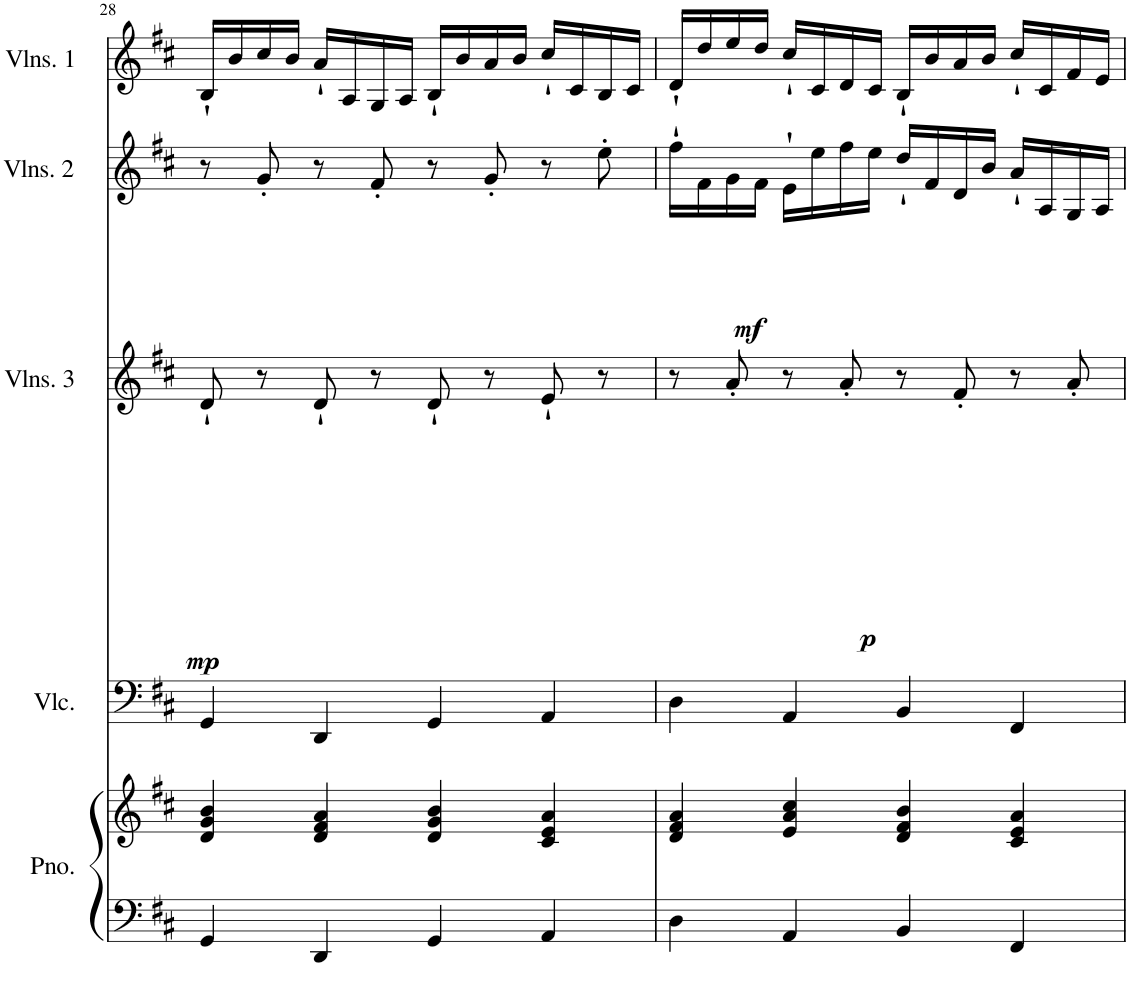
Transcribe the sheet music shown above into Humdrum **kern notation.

**kern	**kern	**kern	**kern	**dynam	**kern	**dynam	**kern
*part5	*part5	*part4	*part3	*part3	*part2	*part2	*part1
*staff6	*staff5	*staff4	*staff3	*staff3	*staff2	*staff2	*staff1
*I"Piano	*	*I"Violoncello	*I"Violins 3	*	*I"Violins 2	*	*I"Violins 1
*I'Pno.	*	*I'Vlc.	*I'Vlns. 3	*	*I'Vlns. 2	*	*I'Vlns. 1
!!LO:PB:g=z
*clefF4	*clefG2	*clefF4	*clefG2	*	*clefG2	*	*clefG2
*k[f#c#]	*k[f#c#]	*k[f#c#]	*k[f#c#]	*	*k[f#c#]	*	*k[f#c#]
*M4/4	*M4/4	*M4/4	*M4/4	*	*M4/4	*	*M4/4
=28	=28	=28	=28	=28	=28	=28	=28
!	!	!	!	!LO:DY:b	!	!	!
4GG/	4d/ 4g/ 4b/	4GG/	8d`/	mp	8r	.	16B`/LL
.	.	.	.	.	.	.	16b/
.	.	.	8r	.	8g'/	.	16cc#/
.	.	.	.	.	.	.	16b/JJ
4DD/	4d/ 4f#/ 4a/	4DD/	8d`/	.	8r	.	16a`/LL
.	.	.	.	.	.	.	16A/
.	.	.	8r	.	8f#'/	.	16G/
.	.	.	.	.	.	.	16A/JJ
4GG/	4d/ 4g/ 4b/	4GG/	8d`/	.	8r	.	16B`/LL
.	.	.	.	.	.	.	16b/
.	.	.	8r	.	8g'/	.	16a/
.	.	.	.	.	.	.	16b/JJ
4AA/	4c#/ 4e/ 4a/	4AA/	8e`/	.	8r	.	16cc#`/LL
.	.	.	.	.	.	.	16c#/
.	.	.	8r	.	8ee'\	.	16B/
.	.	.	.	.	.	.	16c#/JJ
=29	=29	=29	=29	=29	=29	=29	=29
!	!	!	!	!	!	!LO:DY:b	!
4D\	4d/ 4f#/ 4a/	4D\	8r	.	16ff#`\LL	mf	16d`/LL
.	.	.	.	.	16f#\	.	16dd/
!	!	!	!	!LO:DY:b	!	!	!
.	.	.	8a'/	p	16g\	.	16ee/
.	.	.	.	.	16f#\JJ	.	16dd/JJ
4AA/	4e/ 4a/ 4cc#/	4AA/	8r	.	16e`\LL	.	16cc#`/LL
.	.	.	.	.	16ee\	.	16c#/
.	.	.	8a'/	.	16ff#\	.	16d/
.	.	.	.	.	16ee\JJ	.	16c#/JJ
4BB/	4d/ 4f#/ 4b/	4BB/	8r	.	16dd`/LL	.	16B`/LL
.	.	.	.	.	16f#/	.	16b/
.	.	.	8f#'/	.	16d/	.	16a/
.	.	.	.	.	16b/JJ	.	16b/JJ
4FF#/	4c#/ 4e/ 4a/	4FF#/	8r	.	16a`/LL	.	16cc#`/LL
.	.	.	.	.	16A/	.	16c#/
.	.	.	8a'/	.	16G/	.	16f#/
.	.	.	.	.	16A/JJ	.	16e/JJ
=	=	=	=	=	=	=	=
*-	*-	*-	*-	*-	*-	*-	*-
